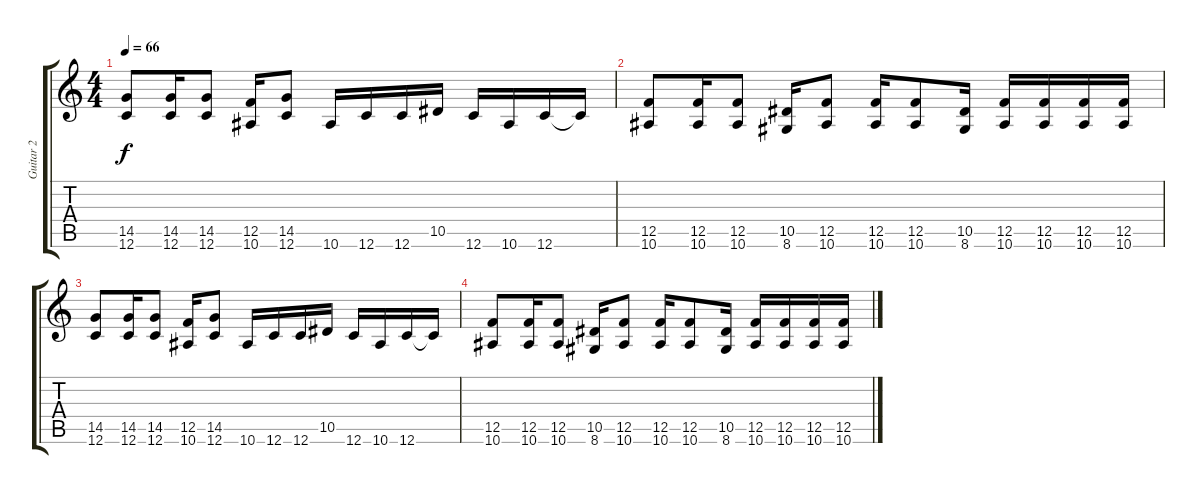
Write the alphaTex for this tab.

\track ("Guitar 2" "Guitar 2") {instrument overdrivenguitar}
\staff {score tabs}
\tuning (C4 G3 Eb3 Bb2 F2 C2) {hide}
\ts (4 4)
\tempo 66
\clef g2
\ks c
(14.5 12.6).8{dy f} (14.5 12.6).16 (14.5 12.6).8 (12.5 10.6).16 (14.5 12.6).8 10.6.16 12.6.16 12.6.16 10.5.16 12.6.16 10.6.16 12.6.16 12.6{t}.16 |
(12.5 10.6).8 (12.5 10.6).16 (12.5 10.6).8 (10.5 8.6).16 (12.5 10.6).8 (12.5 10.6).16 (12.5 10.6).8 (10.5 8.6).16 (12.5 10.6).16 (12.5 10.6).16 (12.5 10.6).16 (12.5 10.6).16 |
(14.5 12.6).8 (14.5 12.6).16 (14.5 12.6).8 (12.5 10.6).16 (14.5 12.6).8 10.6.16 12.6.16 12.6.16 10.5.16 12.6.16 10.6.16 12.6.16 12.6{t}.16 |
(12.5 10.6).8 (12.5 10.6).16 (12.5 10.6).8 (10.5 8.6).16 (12.5 10.6).8 (12.5 10.6).16 (12.5 10.6).8 (10.5 8.6).16 (12.5 10.6).16 (12.5 10.6).16 (12.5 10.6).16 (12.5 10.6).16
